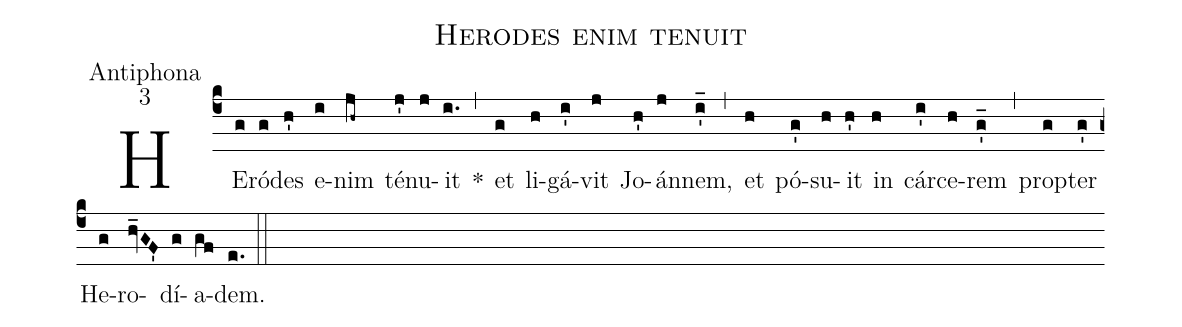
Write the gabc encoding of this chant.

name:Herodes enim tenuit;
office-part:Antiphona;
mode:3;
%%
(c4) HE(g)ró(g)des(h') e(i)nim(jh~) té(j')nu(j)it(i.) *(,) et(g) li(h)gá(i')vit(j) Jo(h')án(j)nem,(i'_) (,) et(h) pó(g')su(h)it(h') in(h) cár(i')ce(h)rem(g'_) (,) pro(g)pter(g') He(g)ro(hv_GF')dí(g)a(gf)dem.(e.) (::)
